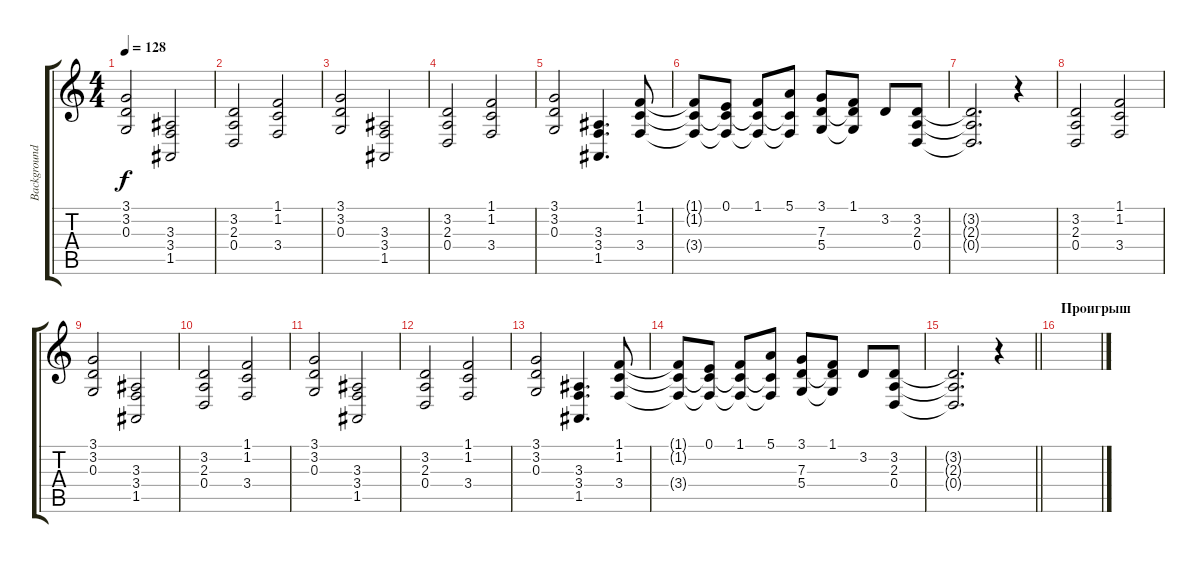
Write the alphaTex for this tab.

\track ("Background 1" "Background") {instrument stringensemble1}
\staff {score tabs}
\tuning (E4 B3 G3 D3 A2 E2) {hide}
\ts (4 4)
\tempo 128
\clef g2
\ks c
(3.1 3.2 0.3).2{dy f} (3.3 3.4 1.5).2 |
(3.2 2.3 0.4).2 (1.1 1.2 3.4).2 |
(3.1 3.2 0.3).2 (3.3 3.4 1.5).2 |
(3.2 2.3 0.4).2 (1.1 1.2 3.4).2 |
(3.1 3.2 0.3).2 (3.3 3.4 1.5).4{d} (1.1 1.2 3.4).8 |
(1.1{t} 1.2{t} 3.4{t}).8 (0.1 1.2{t} 3.4{t}).8 (1.1 1.2{t} 3.4{t}).8 (5.1 1.2{t} 3.4{t}).8 (3.1 7.3 5.4).8 (1.1 7.3{t} 5.4{t}).8 3.2.8 (3.2 2.3 0.4).8 |
(3.2{t} 2.3{t} 0.4{t}).2{d} r.4 |
(3.2 2.3 0.4).2 (1.1 1.2 3.4).2 |
(3.1 3.2 0.3).2 (3.3 3.4 1.5).2 |
(3.2 2.3 0.4).2 (1.1 1.2 3.4).2 |
(3.1 3.2 0.3).2 (3.3 3.4 1.5).2 |
(3.2 2.3 0.4).2 (1.1 1.2 3.4).2 |
(3.1 3.2 0.3).2 (3.3 3.4 1.5).4{d} (1.1 1.2 3.4).8 |
(1.1{t} 1.2{t} 3.4{t}).8 (0.1 1.2{t} 3.4{t}).8 (1.1 1.2{t} 3.4{t}).8 (5.1 1.2{t} 3.4{t}).8 (3.1 7.3 5.4).8 (1.1 7.3{t} 5.4{t}).8 3.2.8 (3.2 2.3 0.4).8 |
\barLineRight lightlight
(3.2{t} 2.3{t} 0.4{t}).2{d} r.4 |
\section ("" "Проигрыш")
